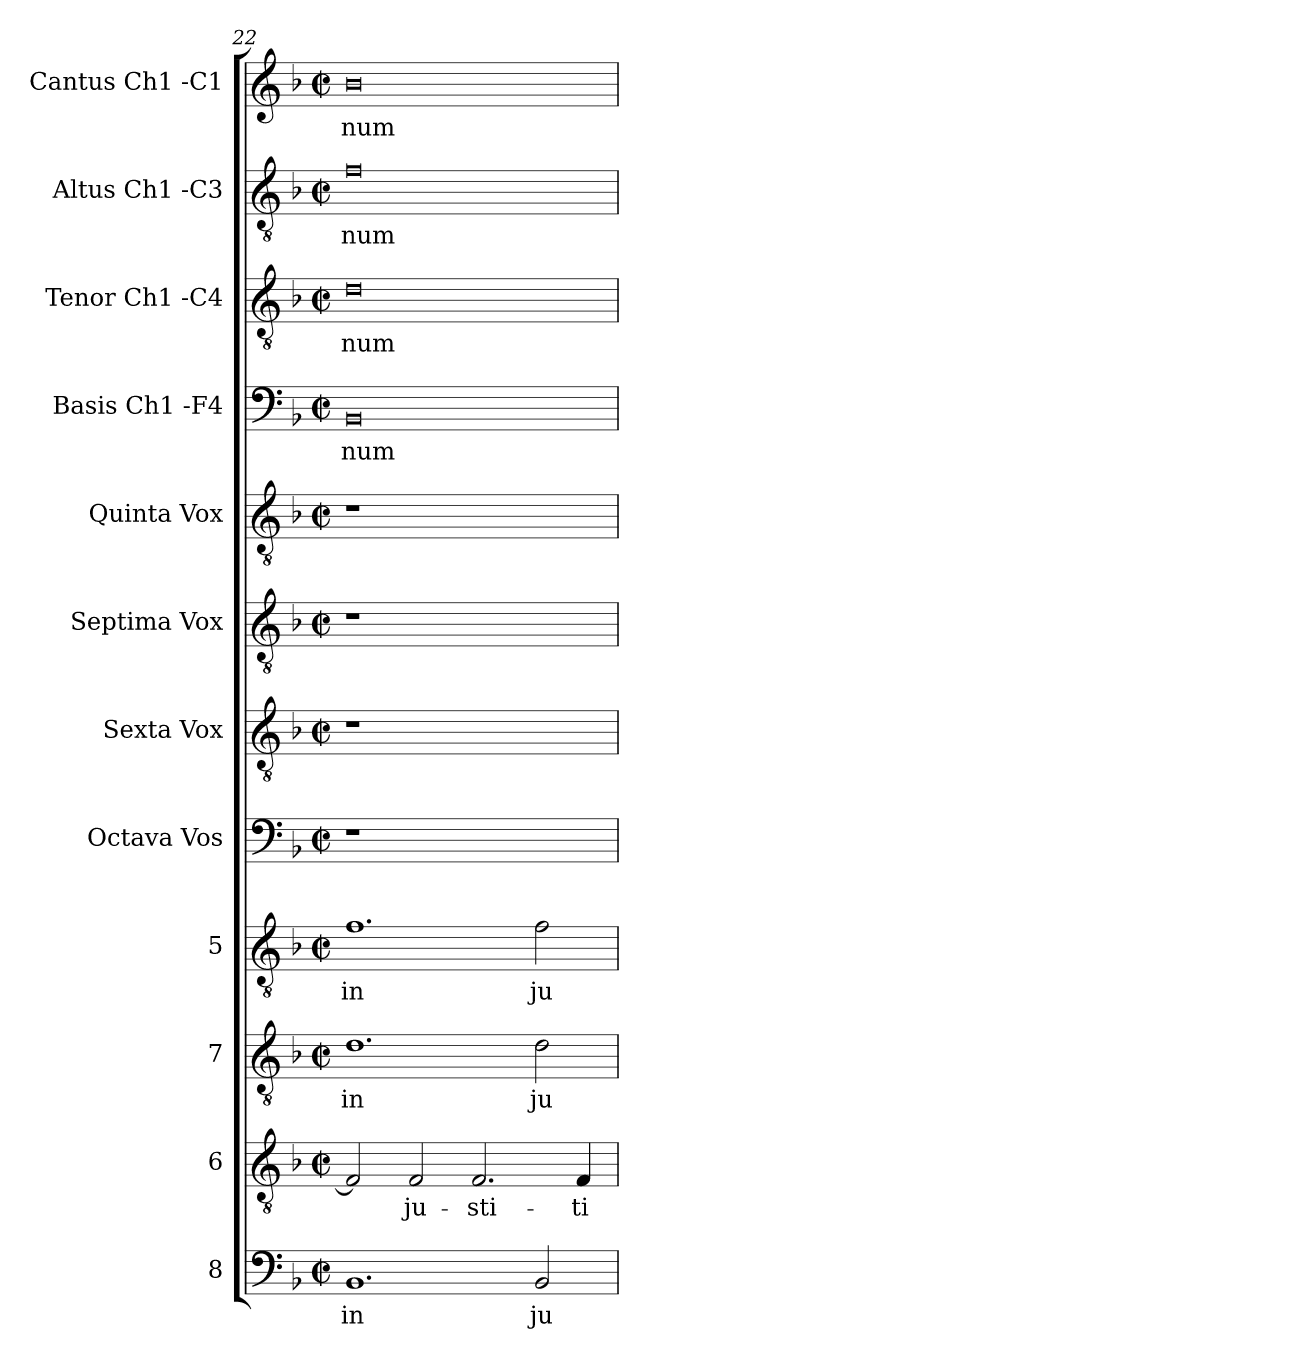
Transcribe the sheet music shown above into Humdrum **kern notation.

**kern	**text	**kern	**text	**kern	**text	**kern	**text	**kern	**kern	**kern	**kern	**kern	**text	**kern	**text	**kern	**text	**kern	**text
*part12	*part12	*part11	*part11	*part10	*part10	*part9	*part9	*part8	*part7	*part6	*part5	*part4	*part4	*part3	*part3	*part2	*part2	*part1	*part1
*staff12	*staff12	*staff11	*staff11	*staff10	*staff10	*staff9	*staff9	*staff8	*staff7	*staff6	*staff5	*staff4	*staff4	*staff3	*staff3	*staff2	*staff2	*staff1	*staff1
*I"8	*	*I"6	*	*I"7	*	*I"5	*	*I"Octava  Vos	*I"Sexta  Vox	*I"Septima  Vox	*I"Quinta  Vox	*I"Basis  Ch1 -F4	*	*I"Tenor  Ch1 -C4	*	*I"Altus  Ch1 -C3	*	*I"Cantus  Ch1 -C1	*
*	*	*	*	*	*	*	*	*	*	*	*	*I'B	*	*I'T	*	*I'A	*	*I'C	*
*clefF4	*	*clefGv2	*	*clefGv2	*	*clefGv2	*	*clefF4	*clefGv2	*clefGv2	*clefGv2	*clefF4	*	*clefGv2	*	*clefGv2	*	*clefG2	*
*k[b-]	*	*k[b-]	*	*k[b-]	*	*k[b-]	*	*k[b-]	*k[b-]	*k[b-]	*k[b-]	*k[b-]	*	*k[b-]	*	*k[b-]	*	*k[b-]	*
*F:	*	*F:	*	*F:	*	*F:	*	*F:	*F:	*F:	*F:	*F:	*	*F:	*	*F:	*	*F:	*
*M2/2	*	*M2/2	*	*M2/2	*	*M2/2	*	*M2/2	*M2/2	*M2/2	*M2/2	*M2/2	*	*M2/2	*	*M2/2	*	*M2/2	*
*met(c|)	*	*met(c|)	*	*met(c|)	*	*met(c|)	*	*met(c|)	*met(c|)	*met(c|)	*met(c|)	*met(c|)	*	*met(c|)	*	*met(c|)	*	*met(c|)	*
=22	=22	=22	=22	=22	=22	=22	=22	=22	=22	=22	=22	=22	=22	=22	=22	=22	=22	=22	=22
!	!LO:LY:b:cj	!	!LO:LY:b:cj	!	!LO:LY:b:cj	!	!LO:LY:b:cj	!	!	!	!	!	!LO:LY:b:cj	!	!LO:LY:b:cj	!	!LO:LY:b:cj	!	!LO:LY:b:cj
1.BB-	in	2F/]	.	1.d	in	1.f	in	1r	1r	1r	1r	0BB-	-num	0d	-num	0f	-num	0b-	-num
!	!	!	!LO:LY:b:cj	!	!	!	!	!	!	!	!	!	!	!	!	!	!	!	!
.	.	2F/	ju-	.	.	.	.	.	.	.	.	.	.	.	.	.	.	.	.
!	!	!	!LO:LY:b:cj	!	!	!	!	!	!	!	!	!	!	!	!	!	!	!	!
.	.	2.F/	-sti-	.	.	.	.	1ryy	1ryy	1ryy	1ryy	.	.	.	.	.	.	.	.
!	!LO:LY:b:cj	!	!	!	!LO:LY:b:cj	!	!LO:LY:b:cj	!	!	!	!	!	!	!	!	!	!	!	!
2BB-/	ju-	.	.	2d\	ju-	2f\	ju-	.	.	.	.	.	.	.	.	.	.	.	.
!	!	!	!LO:LY:b:cj	!	!	!	!	!	!	!	!	!	!	!	!	!	!	!	!
.	.	4F/	-ti-	.	.	.	.	.	.	.	.	.	.	.	.	.	.	.	.
=	=	=	=	=	=	=	=	=	=	=	=	=	=	=	=	=	=	=	=
*-	*-	*-	*-	*-	*-	*-	*-	*-	*-	*-	*-	*-	*-	*-	*-	*-	*-	*-	*-
